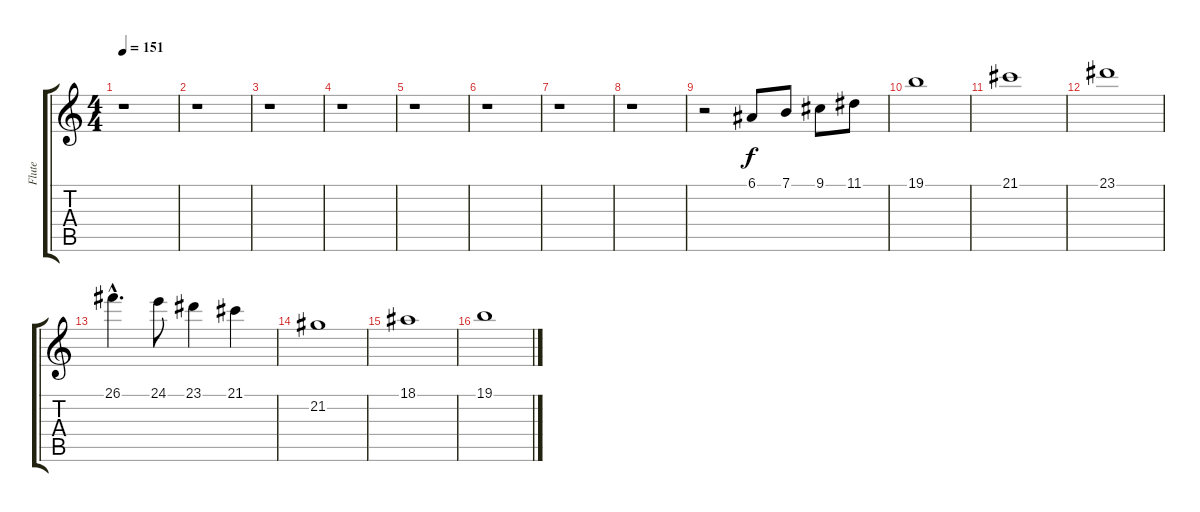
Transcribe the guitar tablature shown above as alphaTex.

\track ("Flute" "Flute") {instrument flute}
\staff {score tabs}
\tuning (E4 B3 G3 D3 A2 E2) {hide}
\ts (4 4)
\tempo 151
\clef g2
\ks c
r.1{dy f} |
\section ("" "")
r.1 |
r.1 |
r.1 |
r.1 |
r.1 |
r.1 |
r.1 |
r.2 6.1.8 7.1.8 9.1.8 11.1.8 |
\section ("" "")
19.1.1 |
21.1.1 |
23.1.1 |
26.1{hac}.4{d} 24.1.8 23.1.4 21.1.4 |
21.2.1 |
18.1.1 |
19.1.1
